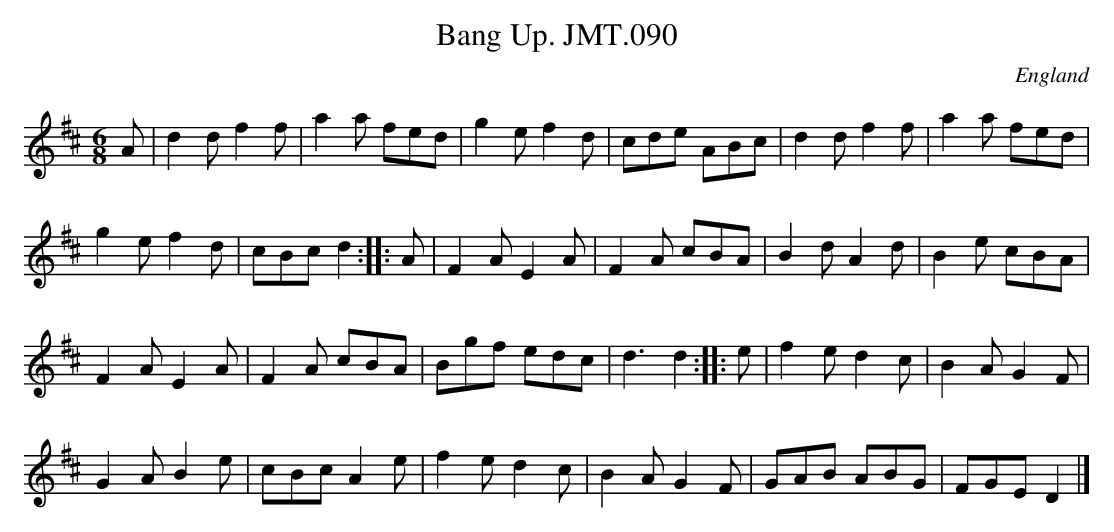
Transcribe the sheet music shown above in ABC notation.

X:1
T:Bang Up. JMT.090
M:6/8
L:1/8
O:England
K:D
A|d2df2f|a2a fed|g2ef2d|cde ABc|d2df2f|a2a fed|!g2ef2d|cBcd2:|
|:A|F2AE2A|F2A cBA|B2dA2d|B2e cBA|!F2AE2A|F2A cBA|Bgf edc|d3d2:|
|:e|f2ed2c|B2AG2F|!G2AB2e|cBcA2e|f2ed2c|B2AG2F|GAB ABG|FGED2;|]
